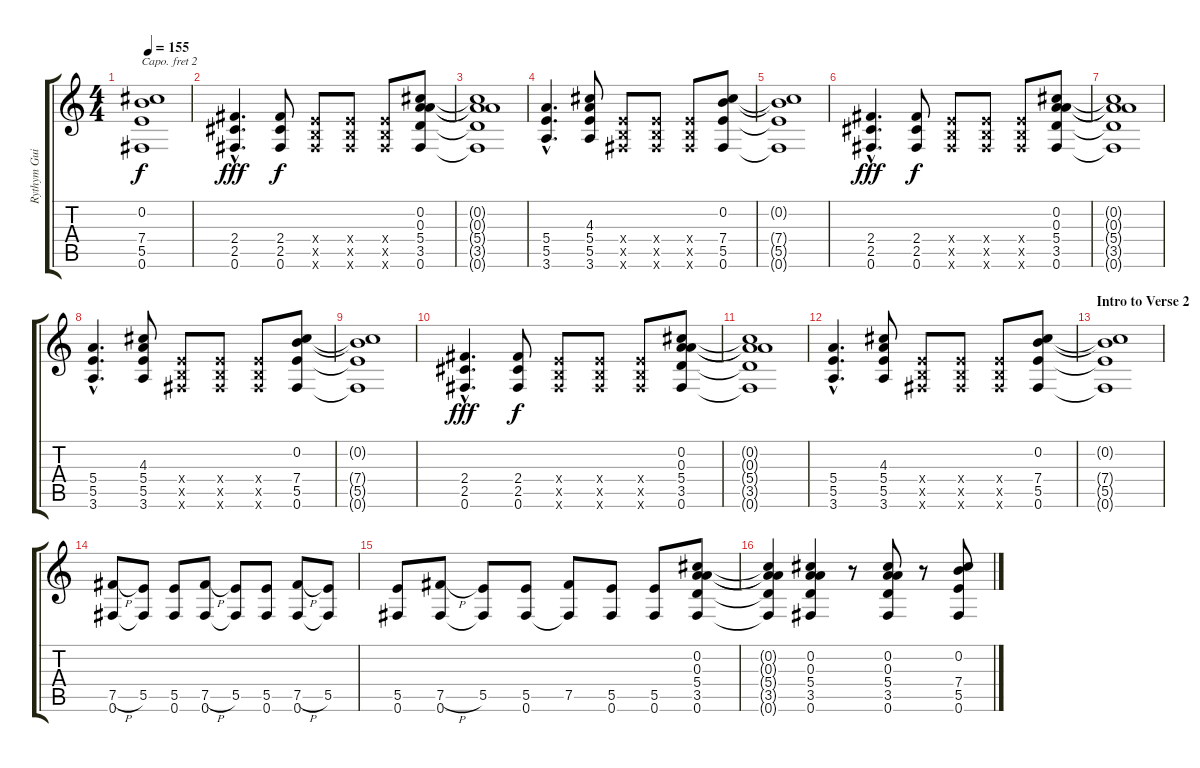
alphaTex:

\track ("Rythym Guitar" "Rythym Gui") {instrument electricguitarclean}
\staff {score tabs}
\capo 2
\tuning (E4 B3 G3 D3 A2 E2) {hide}
\ts (4 4)
\tempo 155
\clef g2
\ks c
(0.2{t} 7.4{t} 5.5{t} 0.6{t}).1{dy f} |
(2.4{hac} 2.5{hac} 0.6{hac}).4{d dy fff} (2.4 2.5 0.6).8{dy f} (0.4{x} 0.5{x} 0.6{x}).8 (0.4{x} 0.5{x} 0.6{x}).8 (0.4{x} 0.5{x} 0.6{x}).8 (0.2 0.3 5.4 3.5 0.6).8 |
(0.2{t} 0.3{t} 5.4{t} 3.5{t} 0.6{t}).1 |
(5.4{hac} 5.5{hac} 3.6{hac}).4{d} (4.3 5.4 5.5 3.6).8 (0.4{x} 0.5{x} 0.6{x}).8 (0.4{x} 0.5{x} 0.6{x}).8 (0.4{x} 0.5{x} 0.6{x}).8 (0.2 7.4 5.5 0.6).8 |
(0.2{t} 7.4{t} 5.5{t} 0.6{t}).1 |
(2.4{hac} 2.5{hac} 0.6{hac}).4{d dy fff instrument distortionguitar} (2.4 2.5 0.6).8{dy f} (0.4{x} 0.5{x} 0.6{x}).8 (0.4{x} 0.5{x} 0.6{x}).8 (0.4{x} 0.5{x} 0.6{x}).8 (0.2 0.3 5.4 3.5 0.6).8 |
(0.2{t} 0.3{t} 5.4{t} 3.5{t} 0.6{t}).1 |
(5.4{hac} 5.5{hac} 3.6{hac}).4{d} (4.3 5.4 5.5 3.6).8 (0.4{x} 0.5{x} 0.6{x}).8 (0.4{x} 0.5{x} 0.6{x}).8 (0.4{x} 0.5{x} 0.6{x}).8 (0.2 7.4 5.5 0.6).8 |
(0.2{t} 7.4{t} 5.5{t} 0.6{t}).1 |
(2.4{hac} 2.5{hac} 0.6{hac}).4{d dy fff instrument distortionguitar} (2.4 2.5 0.6).8{dy f} (0.4{x} 0.5{x} 0.6{x}).8 (0.4{x} 0.5{x} 0.6{x}).8 (0.4{x} 0.5{x} 0.6{x}).8 (0.2 0.3 5.4 3.5 0.6).8 |
(0.2{t} 0.3{t} 5.4{t} 3.5{t} 0.6{t}).1 |
(5.4{hac} 5.5{hac} 3.6{hac}).4{d} (4.3 5.4 5.5 3.6).8 (0.4{x} 0.5{x} 0.6{x}).8 (0.4{x} 0.5{x} 0.6{x}).8 (0.4{x} 0.5{x} 0.6{x}).8 (0.2 7.4 5.5 0.6).8 |
\section ("" "Intro to Verse 2")
(0.2{t} 7.4{t} 5.5{t} 0.6{t}).1 |
(7.5{h} 0.6).8 (5.5 0.6{t}).8 (5.5 0.6).8 (7.5{h} 0.6).8 (5.5 0.6{t}).8 (5.5 0.6).8 (7.5{h} 0.6).8 (5.5 0.6{t}).8 |
(5.5 0.6).8 (7.5{h} 0.6).8 (5.5 0.6{t}).8 (5.5 0.6).8 (7.5 0.6{t}).8 (5.5 0.6).8 (5.5 0.6).8 (0.2 0.3 5.4 3.5 0.6).8 |
(0.2{t} 0.3{t} 5.4{t} 3.5{t} 0.6{t}).4 (0.2 0.3 5.4 3.5 0.6).4 r.8 (0.2 0.3 5.4 3.5 0.6).8 r.8 (0.2 7.4 5.5 0.6).8
